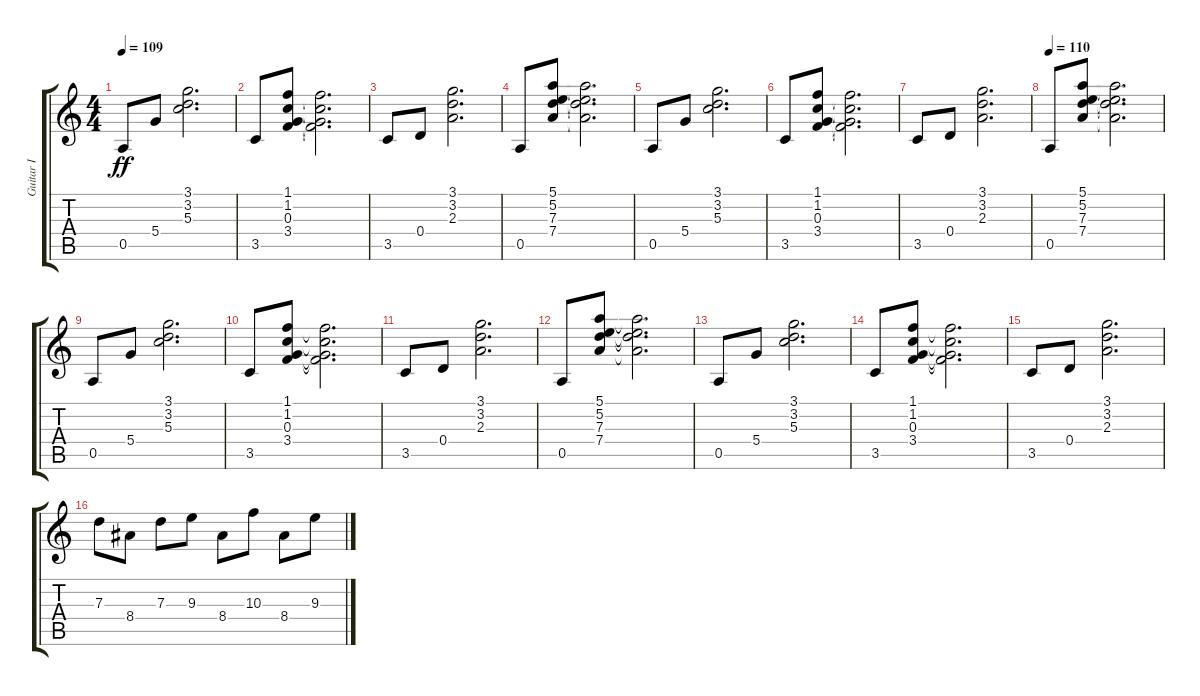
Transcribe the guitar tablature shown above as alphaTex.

\track ("Guitar I" "Guitar I") {instrument distortionguitar}
\staff {score tabs}
\tuning (E4 B3 G3 D3 A2 E2) {hide}
\ts (4 4)
\tempo 109
\clef g2
\ks c
0.5.8{dy ff} 5.4.8 (3.1 3.2 5.3).2{d} |
3.5.8 (1.1 1.2 0.3 3.4).8 (1.1{t} 1.2{t} 0.3{t} 3.4{t}).2{d} |
3.5.8 0.4.8 (3.1 3.2 2.3).2{d} |
0.5.8 (5.1 5.2 7.3 7.4).8 (5.1{t} 5.2{t} 7.3{t} 7.4{t}).2{d} |
0.5.8 5.4.8 (3.1 3.2 5.3).2{d} |
3.5.8 (1.1 1.2 0.3 3.4).8 (1.1{t} 1.2{t} 0.3{t} 3.4{t}).2{d} |
3.5.8 0.4.8 (3.1 3.2 2.3).2{d} |
\tempo 110
0.5.8 (5.1 5.2 7.3 7.4).8 (5.1{t} 5.2{t} 7.3{t} 7.4{t}).2{d} |
0.5.8 5.4.8 (3.1 3.2 5.3).2{d} |
3.5.8 (1.1 1.2 0.3 3.4).8 (1.1{t} 1.2{t} 0.3{t} 3.4{t}).2{d} |
3.5.8 0.4.8 (3.1 3.2 2.3).2{d} |
0.5.8 (5.1 5.2 7.3 7.4).8 (5.1{t} 5.2{t} 7.3{t} 7.4{t}).2{d} |
0.5.8 5.4.8 (3.1 3.2 5.3).2{d} |
3.5.8 (1.1 1.2 0.3 3.4).8 (1.1{t} 1.2{t} 0.3{t} 3.4{t}).2{d} |
3.5.8 0.4.8 (3.1 3.2 2.3).2{d} |
7.3.8 8.4.8 7.3.8 9.3.8 8.4.8 10.3.8 8.4.8 9.3.8
